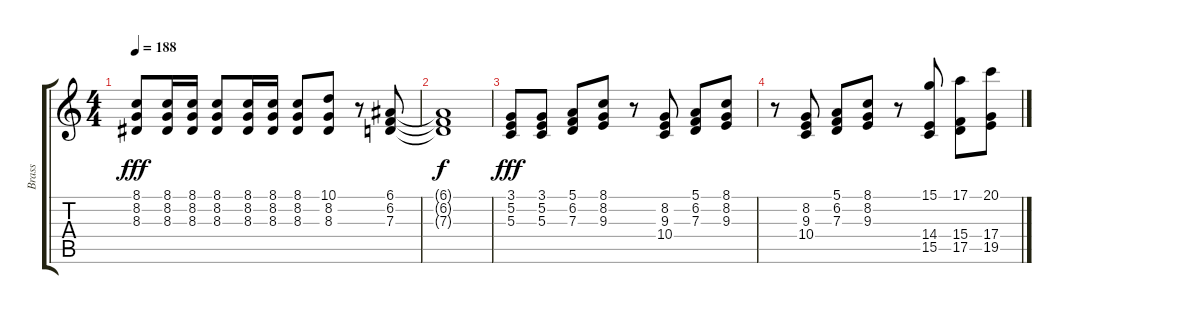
\track ("Brass" "Brass") {instrument trumpet}
\staff {score tabs}
\tuning (E4 B3 G3 D3 A2 E2) {hide}
\ts (4 4)
\tempo 188
\clef g2
\ks c
(8.1 8.2 8.3).8{dy fff} (8.1 8.2 8.3).16 (8.1 8.2 8.3).16 (8.1 8.2 8.3).8 (8.1 8.2 8.3).16 (8.1 8.2 8.3).16 (8.1 8.2 8.3).8 (10.1 8.2 8.3).8 r.8 (6.1 6.2 7.3).8 |
(6.1{t} 6.2{t} 7.3{t}).1{dy f} |
(3.1 5.2 5.3).8{dy fff} (3.1 5.2 5.3).8 (5.1 6.2 7.3).8 (8.1 8.2 9.3).8 r.8 (8.2 9.3 10.4).8 (5.1 6.2 7.3).8 (8.1 8.2 9.3).8 |
r.8 (8.2 9.3 10.4).8 (5.1 6.2 7.3).8 (8.1 8.2 9.3).8 r.8 (15.1 14.4 15.5).8 (17.1 15.4 17.5).8 (20.1 17.4 19.5).8
